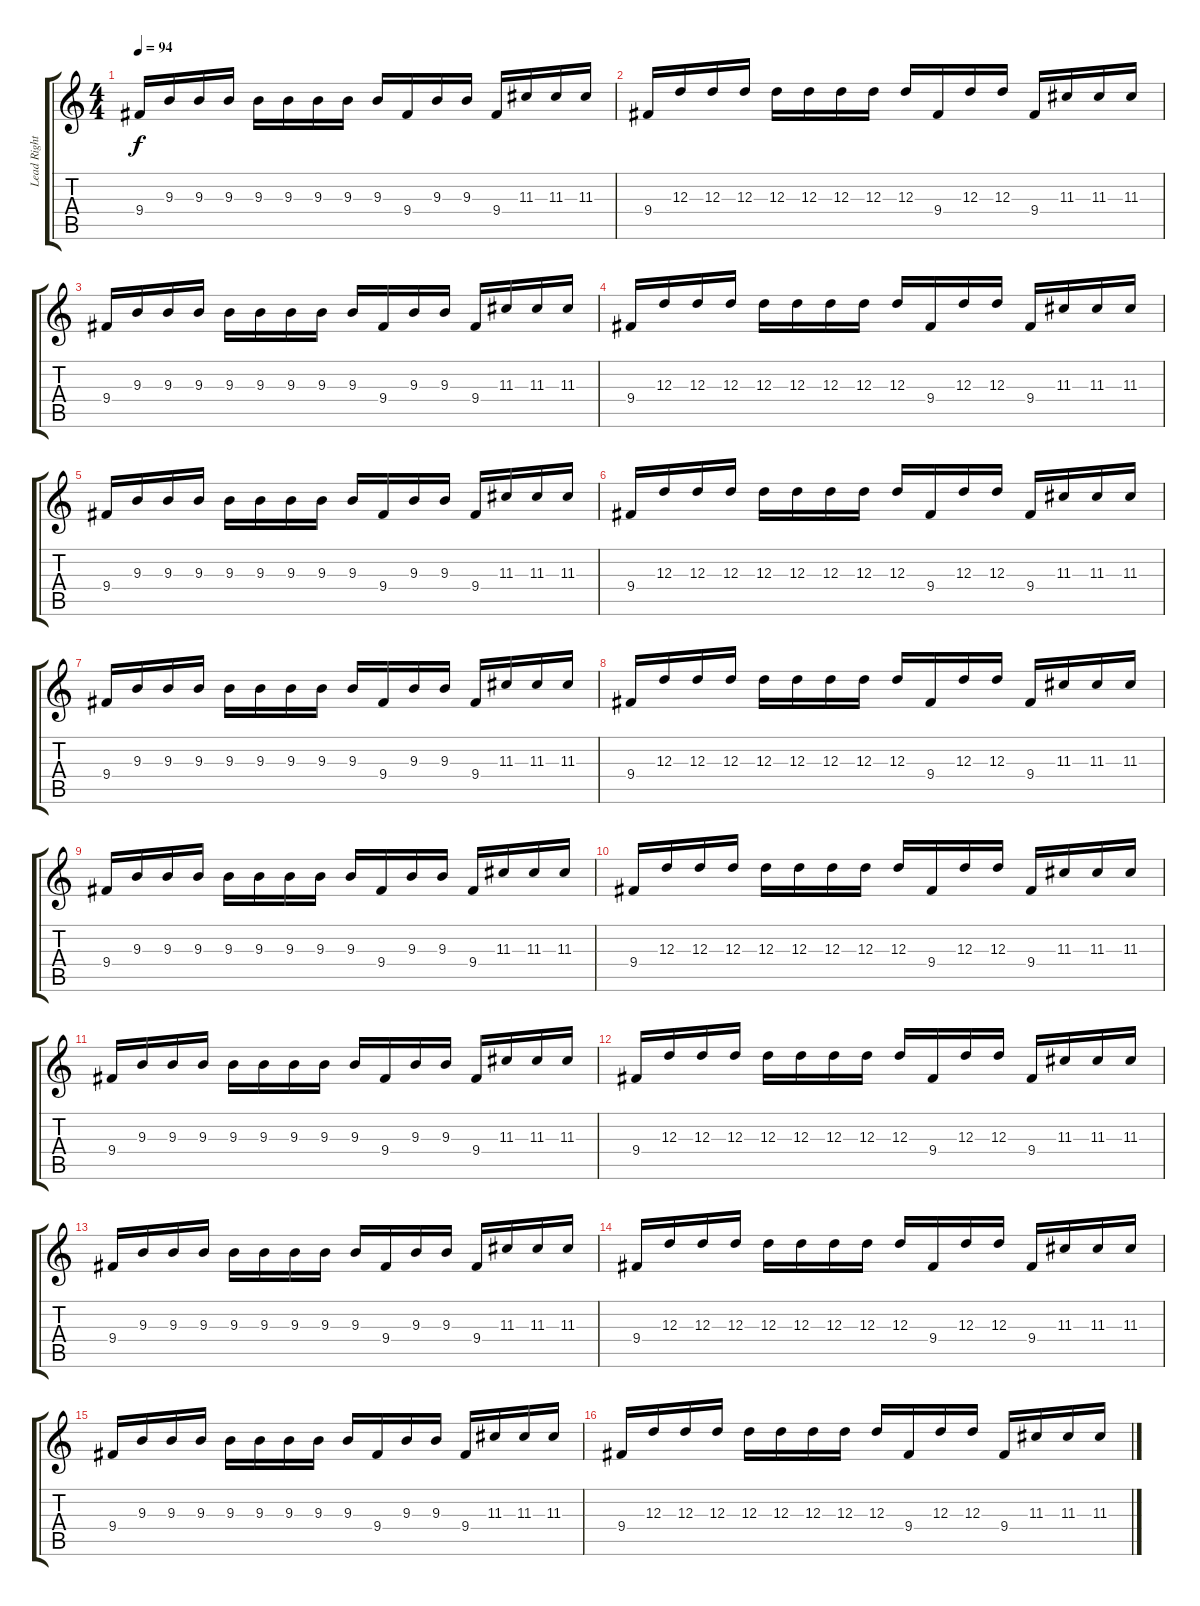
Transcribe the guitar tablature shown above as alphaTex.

\track ("Lead Right" "Lead Right") {instrument distortionguitar}
\staff {score tabs}
\tuning (B3 Gb3 D3 A2 E2 B1) {hide}
\ts (4 4)
\tempo 94
\clef g2
\ks c
9.4.16{dy f} 9.3.16 9.3.16 9.3.16 9.3.16 9.3.16 9.3.16 9.3.16 9.3.16 9.4.16 9.3.16 9.3.16 9.4.16 11.3.16 11.3.16 11.3.16 |
9.4.16 12.3.16 12.3.16 12.3.16 12.3.16 12.3.16 12.3.16 12.3.16 12.3.16 9.4.16 12.3.16 12.3.16 9.4.16 11.3.16 11.3.16 11.3.16 |
9.4.16 9.3.16 9.3.16 9.3.16 9.3.16 9.3.16 9.3.16 9.3.16 9.3.16 9.4.16 9.3.16 9.3.16 9.4.16 11.3.16 11.3.16 11.3.16 |
9.4.16 12.3.16 12.3.16 12.3.16 12.3.16 12.3.16 12.3.16 12.3.16 12.3.16 9.4.16 12.3.16 12.3.16 9.4.16 11.3.16 11.3.16 11.3.16 |
9.4.16 9.3.16 9.3.16 9.3.16 9.3.16 9.3.16 9.3.16 9.3.16 9.3.16 9.4.16 9.3.16 9.3.16 9.4.16 11.3.16 11.3.16 11.3.16 |
9.4.16 12.3.16 12.3.16 12.3.16 12.3.16 12.3.16 12.3.16 12.3.16 12.3.16 9.4.16 12.3.16 12.3.16 9.4.16 11.3.16 11.3.16 11.3.16 |
9.4.16 9.3.16 9.3.16 9.3.16 9.3.16 9.3.16 9.3.16 9.3.16 9.3.16 9.4.16 9.3.16 9.3.16 9.4.16 11.3.16 11.3.16 11.3.16 |
9.4.16 12.3.16 12.3.16 12.3.16 12.3.16 12.3.16 12.3.16 12.3.16 12.3.16 9.4.16 12.3.16 12.3.16 9.4.16 11.3.16 11.3.16 11.3.16 |
9.4.16 9.3.16 9.3.16 9.3.16 9.3.16 9.3.16 9.3.16 9.3.16 9.3.16 9.4.16 9.3.16 9.3.16 9.4.16 11.3.16 11.3.16 11.3.16 |
9.4.16 12.3.16 12.3.16 12.3.16 12.3.16 12.3.16 12.3.16 12.3.16 12.3.16 9.4.16 12.3.16 12.3.16 9.4.16 11.3.16 11.3.16 11.3.16 |
9.4.16 9.3.16 9.3.16 9.3.16 9.3.16 9.3.16 9.3.16 9.3.16 9.3.16 9.4.16 9.3.16 9.3.16 9.4.16 11.3.16 11.3.16 11.3.16 |
9.4.16 12.3.16 12.3.16 12.3.16 12.3.16 12.3.16 12.3.16 12.3.16 12.3.16 9.4.16 12.3.16 12.3.16 9.4.16 11.3.16 11.3.16 11.3.16 |
9.4.16 9.3.16 9.3.16 9.3.16 9.3.16 9.3.16 9.3.16 9.3.16 9.3.16 9.4.16 9.3.16 9.3.16 9.4.16 11.3.16 11.3.16 11.3.16 |
9.4.16 12.3.16 12.3.16 12.3.16 12.3.16 12.3.16 12.3.16 12.3.16 12.3.16 9.4.16 12.3.16 12.3.16 9.4.16 11.3.16 11.3.16 11.3.16 |
9.4.16 9.3.16 9.3.16 9.3.16 9.3.16 9.3.16 9.3.16 9.3.16 9.3.16 9.4.16 9.3.16 9.3.16 9.4.16 11.3.16 11.3.16 11.3.16 |
9.4.16 12.3.16 12.3.16 12.3.16 12.3.16 12.3.16 12.3.16 12.3.16 12.3.16 9.4.16 12.3.16 12.3.16 9.4.16 11.3.16 11.3.16 11.3.16
